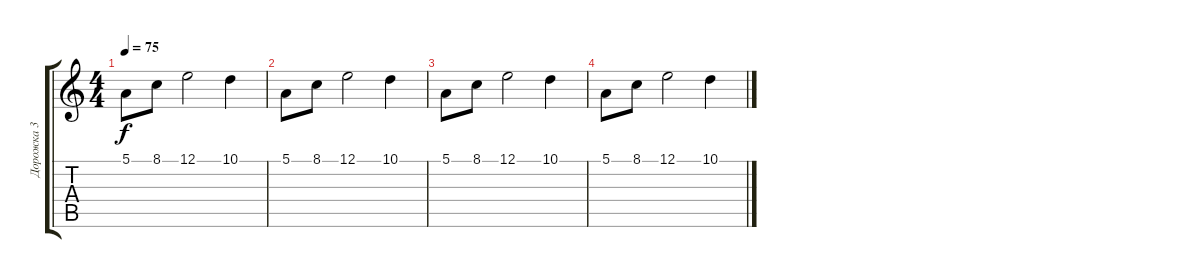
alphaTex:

\track ("Дорожка 3" "Дорожка 3") {instrument musicbox}
\staff {score tabs}
\tuning (E4 B3 G3 D3 A2 E2) {hide}
\ts (4 4)
\tempo 75
\clef g2
\ks c
5.1.8{dy f} 8.1.8 12.1.2 10.1.4 |
5.1.8 8.1.8 12.1.2 10.1.4 |
5.1.8 8.1.8 12.1.2 10.1.4 |
5.1.8 8.1.8 12.1.2 10.1.4
